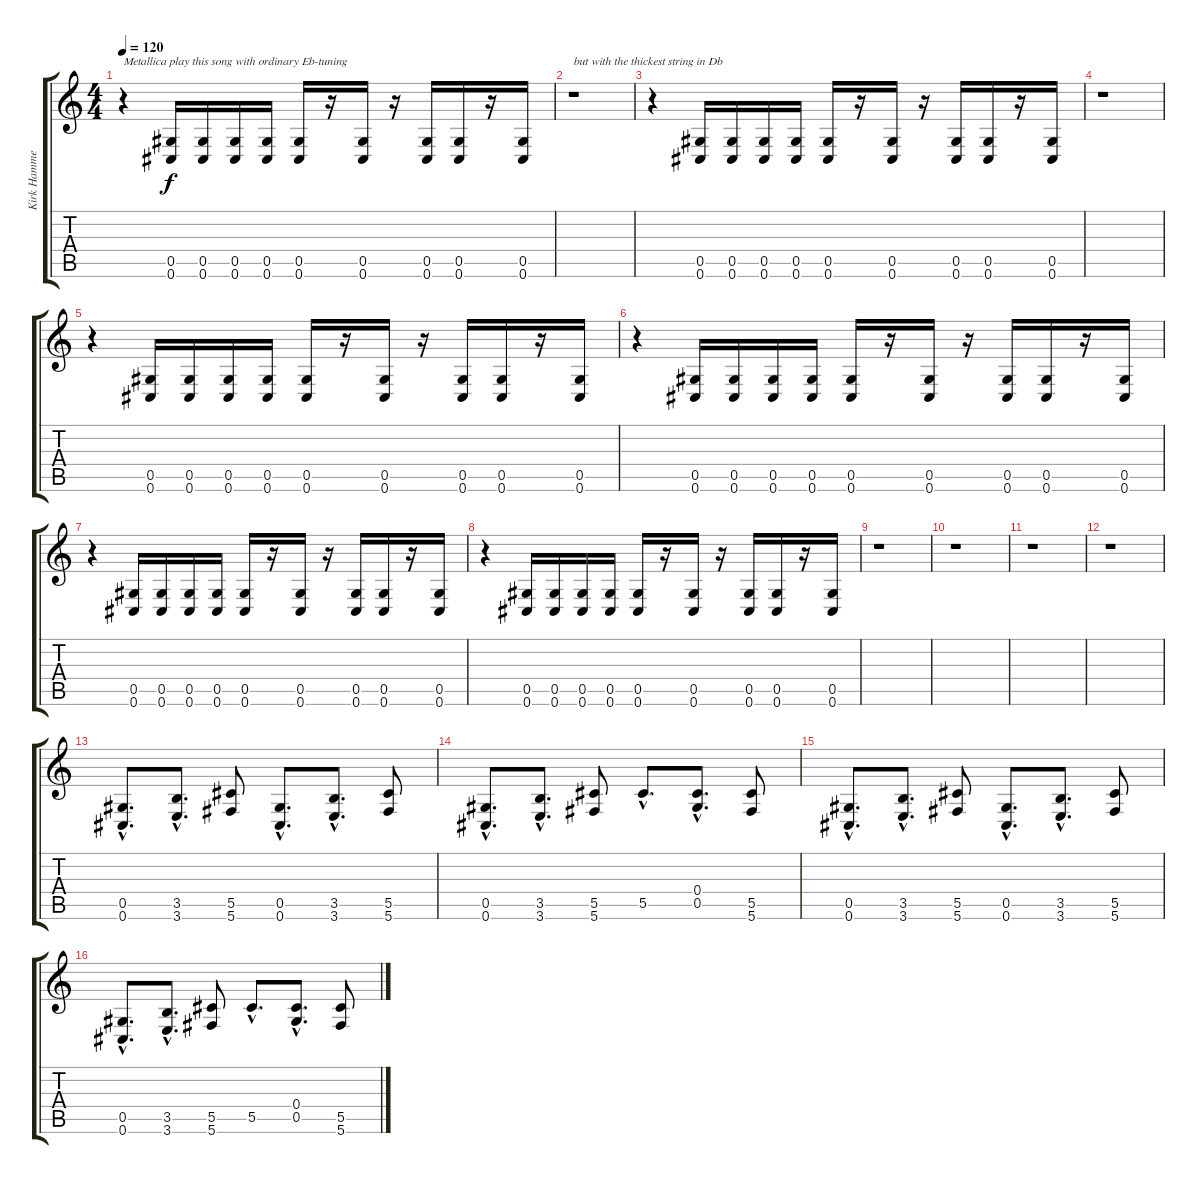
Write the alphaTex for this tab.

\track ("Kirk Hammett dist." "Kirk Hamme") {instrument distortionguitar}
\staff {score tabs}
\tuning (Eb4 Bb3 Gb3 Db3 Ab2 Db2) {hide}
\ts (4 4)
\tempo 120
\clef g2
\ks c
r.4{txt "Metallica play this song with ordinary Eb-tuning" dy f instrument distortionguitar} (0.5 0.6).16 (0.5 0.6).16 (0.5 0.6).16 (0.5 0.6).16 (0.5 0.6).16 r.16 (0.5 0.6).16 r.16 (0.5 0.6).16 (0.5 0.6).16 r.16 (0.5 0.6).16 |
r.1{txt "but with the thickest string in Db"} |
r.4 (0.5 0.6).16 (0.5 0.6).16 (0.5 0.6).16 (0.5 0.6).16 (0.5 0.6).16 r.16 (0.5 0.6).16 r.16 (0.5 0.6).16 (0.5 0.6).16 r.16 (0.5 0.6).16 |
r.1 |
r.4 (0.5 0.6).16 (0.5 0.6).16 (0.5 0.6).16 (0.5 0.6).16 (0.5 0.6).16 r.16 (0.5 0.6).16 r.16 (0.5 0.6).16 (0.5 0.6).16 r.16 (0.5 0.6).16 |
r.4 (0.5 0.6).16 (0.5 0.6).16 (0.5 0.6).16 (0.5 0.6).16 (0.5 0.6).16 r.16 (0.5 0.6).16 r.16 (0.5 0.6).16 (0.5 0.6).16 r.16 (0.5 0.6).16 |
r.4 (0.5 0.6).16 (0.5 0.6).16 (0.5 0.6).16 (0.5 0.6).16 (0.5 0.6).16 r.16 (0.5 0.6).16 r.16 (0.5 0.6).16 (0.5 0.6).16 r.16 (0.5 0.6).16 |
r.4 (0.5 0.6).16 (0.5 0.6).16 (0.5 0.6).16 (0.5 0.6).16 (0.5 0.6).16 r.16 (0.5 0.6).16 r.16 (0.5 0.6).16 (0.5 0.6).16 r.16 (0.5 0.6).16 |
r.1 |
r.1 |
r.1 |
r.1 |
(0.5{hac} 0.6{hac}).8{d} (3.5{hac} 3.6{hac}).8{d} (5.5 5.6).8 (0.5{hac} 0.6{hac}).8{d} (3.5{hac} 3.6{hac}).8{d} (5.5 5.6).8 |
(0.5{hac} 0.6{hac}).8{d} (3.5{hac} 3.6{hac}).8{d} (5.5 5.6).8 5.5{hac}.8{d} (0.4{hac} 0.5{hac}).8{d} (5.5 5.6).8 |
(0.5{hac} 0.6{hac}).8{d} (3.5{hac} 3.6{hac}).8{d} (5.5 5.6).8 (0.5{hac} 0.6{hac}).8{d} (3.5{hac} 3.6{hac}).8{d} (5.5 5.6).8 |
(0.5{hac} 0.6{hac}).8{d} (3.5{hac} 3.6{hac}).8{d} (5.5 5.6).8 5.5{hac}.8{d} (0.4{hac} 0.5{hac}).8{d} (5.5 5.6).8
